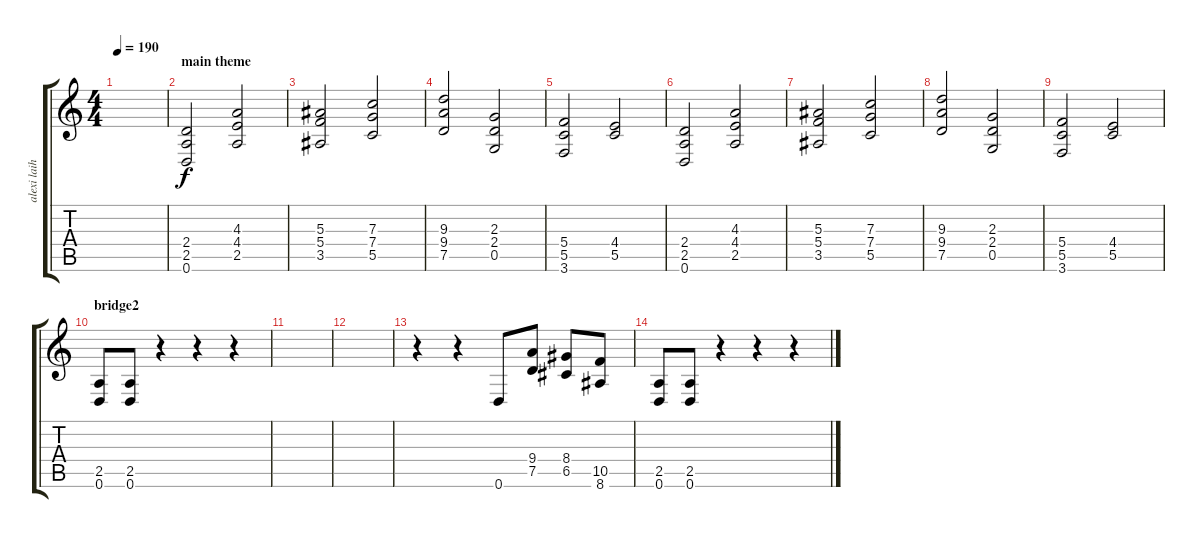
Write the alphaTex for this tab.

\track ("alexi laiho" "alexi laih") {instrument overdrivenguitar}
\staff {score tabs}
\tuning (D4 A3 F3 C3 G2 D2) {hide}
\ts (4 4)
\tempo 190
\clef g2
\ks c
|
\section ("" "main theme")
(2.4 2.5 0.6).2 (4.3 4.4 2.5).2 |
(5.3 5.4 3.5).2 (7.3 7.4 5.5).2 |
(9.3 9.4 7.5).2 (2.3 2.4 0.5).2 |
(5.4 5.5 3.6).2 (4.4 5.5).2 |
(2.4 2.5 0.6).2 (4.3 4.4 2.5).2 |
(5.3 5.4 3.5).2 (7.3 7.4 5.5).2 |
(9.3 9.4 7.5).2 (2.3 2.4 0.5).2 |
(5.4 5.5 3.6).2 (4.4 5.5).2 |
\section ("" "bridge2")
(2.5 0.6).8 (2.5 0.6).8 r.4 r.4 r.4 |
|
|
r.4 r.4 0.6.8 (9.4 7.5).8 (8.4 6.5).8 (10.5 8.6).8 |
(2.5 0.6).8 (2.5 0.6).8 r.4 r.4 r.4
